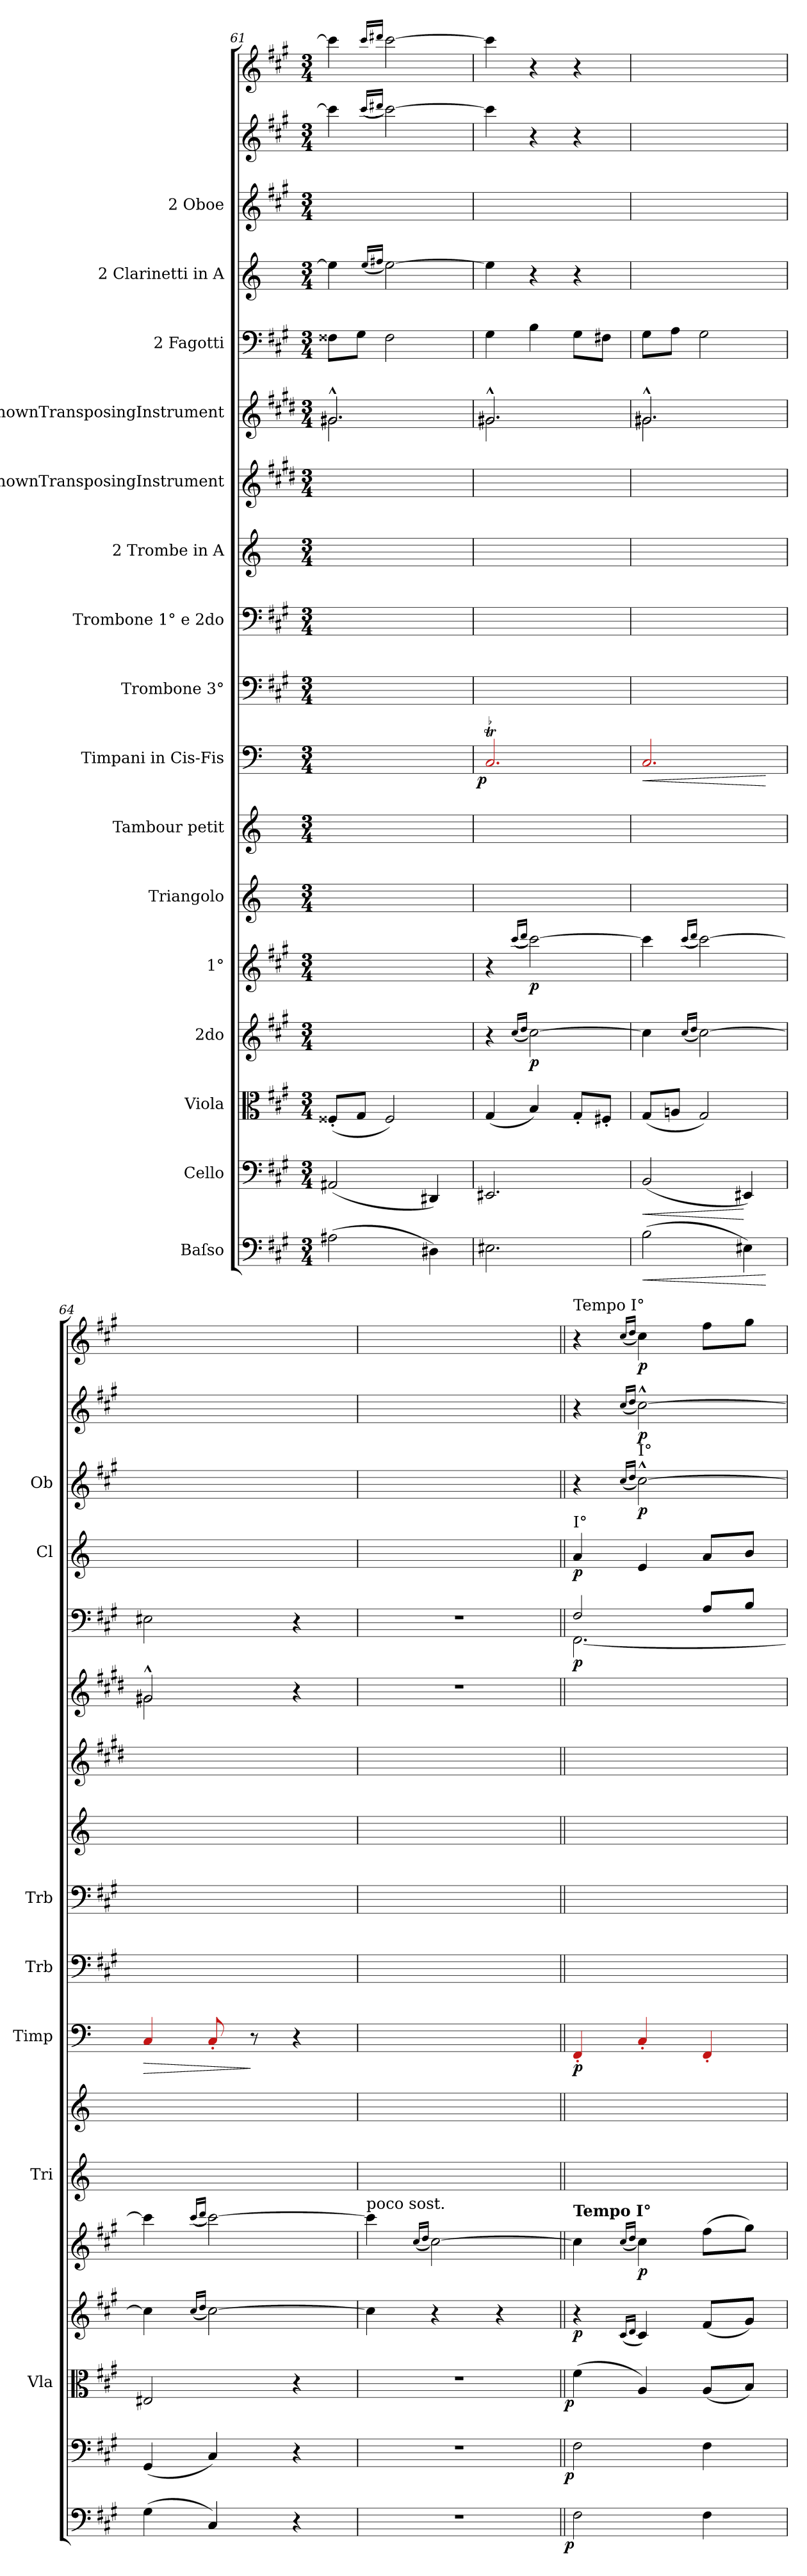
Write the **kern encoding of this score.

**kern	**dynam	**kern	**dynam	**kern	**dynam	**kern	**dynam	**kern	**dynam	**kern	**kern	**kern	**dynam	**kern	**kern	**kern	**kern	**kern	**kern	**dynam	**kern	**dynam	**kern	**dynam	**kern	**dynam	**kern	**dynam
*part18	*part18	*part17	*part17	*part16	*part16	*part15	*part15	*part14	*part14	*part13	*part12	*part11	*part11	*part10	*part9	*part8	*part7	*part6	*part5	*part5	*part4	*part4	*part3	*part3	*part2	*part2	*part1	*part1
*staff18	*staff18	*staff17	*staff17	*staff16	*staff16	*staff15	*staff15	*staff14	*staff14	*staff13	*staff12	*staff11	*staff11	*staff10	*staff9	*staff8	*staff7	*staff6	*staff5	*staff5	*staff4	*staff4	*staff3	*staff3	*staff2	*staff2	*staff1	*staff1
*I"Baſso	*	*I"Cello	*	*I"Viola	*	*I"2do	*	*I"1°	*	*I"Triangolo	*I"Tambour petit	*I"Timpani in Cis-Fis	*	*I"Trombone 3°	*I"Trombone 1° e 2do	*I"2 Trombe in A	*I"UnknownTransposingInstrument	*I"UnknownTransposingInstrument	*I"2 Fagotti	*	*I"2 Clarinetti in A	*	*I"2 Oboe	*	*	*	*	*
*	*	*	*	*I'Vla	*	*	*	*	*	*I'Tri	*	*I'Timp	*	*I'Trb	*I'Trb	*	*	*	*	*	*I'Cl	*	*I'Ob	*	*	*	*	*
*clefF4	*	*clefF4	*	*clefC3	*	*clefG2	*	*clefG2	*	*clefG2	*clefG2	*clefF4	*	*clefF4	*clefF4	*clefG2	*clefG2	*clefG2	*clefF4	*	*clefG2	*	*clefG2	*	*clefG2	*	*clefG2	*
*	*	*	*	*	*	*	*	*	*	*	*	*	*	*	*	*ITrd2c3	*ITrd4c7	*ITrd4c7	*	*	*ITrd2c3	*	*	*	*	*	*	*
*k[f#c#g#]	*	*k[f#c#g#]	*	*k[f#c#g#]	*	*k[f#c#g#]	*	*k[f#c#g#]	*	*k[]	*k[]	*k[]	*	*k[f#c#g#]	*k[f#c#g#]	*k[f#c#g#]	*k[f#c#g#]	*k[f#c#g#]	*k[f#c#g#]	*	*k[f#c#g#]	*	*k[f#c#g#]	*	*k[f#c#g#]	*	*k[f#c#g#]	*
*M3/4	*	*M3/4	*	*M3/4	*	*M3/4	*	*M3/4	*	*M3/4	*M3/4	*M3/4	*	*M3/4	*M3/4	*M3/4	*M3/4	*M3/4	*M3/4	*	*M3/4	*	*M3/4	*	*M3/4	*	*M3/4	*
=61	=61	=61	=61	=61	=61	=61	=61	=61	=61	=61	=61	=61	=61	=61	=61	=61	=61	=61	=61	=61	=61	=61	=61	=61	=61	=61	=61	=61
*	*	*	*	*	*	*	*	*	*	*	*	*	*	*	*	*	*	*^	*	*	*	*	*	*	*	*	*	*
(2A#X\	.	(2AA#X/	.	(8F##X'/L	.	2.ryy	.	2.ryy	.	2.ryy	2.ryy	2.ryy	.	2.ryy	2.ryy	2.ryy	2.ryy	2.c#X^^/	2.c#X\	8F##X\L	.	4cc#\]	.	2.ryy	.	4ccc#\]	.	4ccc#\]	.
.	.	.	.	8G#/J	.	.	.	.	.	.	.	.	.	.	.	.	.	.	.	8G#\J	.	.	.	.	.	.	.	.	.
.	.	.	.	.	.	.	.	.	.	.	.	.	.	.	.	.	.	.	.	.	.	(16qqcc#/LL	.	.	.	(16qqccc#/LL	.	16qqccc#/LL	.
.	.	.	.	.	.	.	.	.	.	.	.	.	.	.	.	.	.	.	.	.	.	16qqdd#X/JJ	.	.	.	16qqddd#X/JJ	.	16qqddd#X/JJ	.
.	.	.	.	2F##/)	.	.	.	.	.	.	.	.	.	.	.	.	.	.	.	2F##\	.	[2cc#\)	.	.	.	[2ccc#\)	.	[2ccc#\	.
4D#X\)	.	4DD#X/)	.	.	.	.	.	.	.	.	.	.	.	.	.	.	.	.	.	.	.	.	.	.	.	.	.	.	.
=62	=62	=62	=62	=62	=62	=62	=62	=62	=62	=62	=62	=62	=62	=62	=62	=62	=62	=62	=62	=62	=62	=62	=62	=62	=62	=62	=62	=62	=62
!	!	!	!	!	!	!	!	!	!	!	!	!	!LO:DY:rj	!	!	!	!	!	!	!	!	!	!	!	!	!	!	!	!
2.E#X\	.	2.EE#X/	.	(4G#/	.	4r	.	4r	.	2.ryy	2.ryy	2.Rat/	p	2.ryy	2.ryy	2.ryy	2.ryy	2.c#X^^/	2.c#X\	4G#\	.	4cc#\]	.	2.ryy	.	4ccc#\]	.	4ccc#\]	.
.	.	.	.	.	.	(16qqcc#/LL	.	(16qqccc#/LL	.	.	.	.	.	.	.	.	.	.	.	.	.	.	.	.	.	.	.	.	.
.	.	.	.	.	.	16qqdd/JJ	.	16qqddd/JJ	.	.	.	.	.	.	.	.	.	.	.	.	.	.	.	.	.	.	.	.	.
.	.	.	.	4B/)	.	[2cc#\)	p	[2ccc#\)	p	.	.	.	.	.	.	.	.	.	.	4B\	.	4r	.	.	.	4r	.	4r	.
.	.	.	.	8G#'/L	.	.	.	.	.	.	.	.	.	.	.	.	.	.	.	8G#\L	.	4r	.	.	.	4r	.	4r	.
.	.	.	.	8F#X'/J	.	.	.	.	.	.	.	.	.	.	.	.	.	.	.	8F#X\J	.	.	.	.	.	.	.	.	.
=63	=63	=63	=63	=63	=63	=63	=63	=63	=63	=63	=63	=63	=63	=63	=63	=63	=63	=63	=63	=63	=63	=63	=63	=63	=63	=63	=63	=63	=63
!	!LO:HP:b	!	!LO:HP:b	!	!	!	!	!	!	!	!	!	!LO:HP:b	!	!	!	!	!	!	!	!	!	!	!	!	!	!	!	!
(2B\	<	(2BB/	<	(8G#/L	.	4cc#\]	.	4ccc#\]	.	2.ryy	2.ryy	2.Ra/	<	2.ryy	2.ryy	2.ryy	2.ryy	2.c#X^^/	2.c#X\	8G#\L	.	2.ryy	.	2.ryy	.	2.ryy	.	2.ryy	.
.	.	.	.	8An/J	.	.	.	.	.	.	.	.	.	.	.	.	.	.	.	8A\J	.	.	.	.	.	.	.	.	.
.	.	.	.	.	.	(16qqcc#/LL	.	(16qqccc#/LL	.	.	.	.	.	.	.	.	.	.	.	.	.	.	.	.	.	.	.	.	.
.	.	.	.	.	.	16qqdd/JJ	.	16qqddd/JJ	.	.	.	.	.	.	.	.	.	.	.	.	.	.	.	.	.	.	.	.	.
.	.	.	.	2G#/)	.	[2cc#\)	.	[2ccc#\)	.	.	.	.	.	.	.	.	.	.	.	2G#\	.	.	.	.	.	.	.	.	.
4E#X\)	.	4EE#X/)	[	.	.	.	.	.	.	.	.	.	.	.	.	.	.	.	.	.	.	.	.	.	.	.	.	.	.
*	*	*	*	*	*	*	*	*	*	*	*	*	*	*	*	*	*	*v	*v	*	*	*	*	*	*	*	*	*	*
.	[	.	.	.	.	.	.	.	.	.	.	.	[	.	.	.	.	.	.	.	.	.	.	.	.	.	.	.
=64	=64	=64	=64	=64	=64	=64	=64	=64	=64	=64	=64	=64	=64	=64	=64	=64	=64	=64	=64	=64	=64	=64	=64	=64	=64	=64	=64	=64
!	!	!	!	!	!	!	!	!	!	!	!	!	!LO:HP:b	!	!	!	!	!	!	!	!	!	!	!	!	!	!	!
*	*	*	*	*	*	*	*	*	*	*	*	*	*	*	*	*	*	*^	*	*	*	*	*	*	*	*	*	*
(4G#\	.	(4GG#/	.	2E#X/	.	4cc#\]	.	4ccc#\]	.	2.ryy	2.ryy	4RaTTT/	>	2.ryy	2.ryy	2.ryy	2.ryy	2c#X^^/	2c#X\	2E#X\	.	2.ryy	.	2.ryy	.	2.ryy	.	2.ryy	.
.	.	.	.	.	.	(16qqcc#/LL	.	(16qqccc#/LL	.	.	.	.	.	.	.	.	.	.	.	.	.	.	.	.	.	.	.	.	.
.	.	.	.	.	.	16qqdd/JJ	.	16qqddd/JJ	.	.	.	.	.	.	.	.	.	.	.	.	.	.	.	.	.	.	.	.	.
4C#/)	.	4C#/)	.	.	.	[2cc#\)	.	[2ccc#\)	.	.	.	8Ra'/	.	.	.	.	.	.	.	.	.	.	.	.	.	.	.	.	.
.	.	.	.	.	.	.	.	.	.	.	.	8r	]	.	.	.	.	.	.	.	.	.	.	.	.	.	.	.	.
4r	.	4r	.	4r	.	.	.	.	.	.	.	4r	.	.	.	.	.	4r	4ryy	4r	.	.	.	.	.	.	.	.	.
=65	=65	=65	=65	=65	=65	=65	=65	=65	=65	=65	=65	=65	=65	=65	=65	=65	=65	=65	=65	=65	=65	=65	=65	=65	=65	=65	=65	=65	=65
!	!	!	!	!	!	!	!	!LO:TX:a:t=poco sost.	!	!	!	!	!	!	!	!	!	!	!	!	!	!	!	!	!	!	!	!	!
*	*	*	*	*	*	*	*	*	*	*	*	*	*	*	*	*	*	*v	*v	*	*	*	*	*	*	*	*	*	*
2.r	.	2.r	.	2.r	.	4cc#\]	.	4ccc#\]	.	2.ryy	2.ryy	2.ryy	.	2.ryy	2.ryy	2.ryy	2.ryy	2.r	2.r	.	2.ryy	.	2.ryy	.	2.ryy	.	2.ryy	.
.	.	.	.	.	.	.	.	(16qqcc#/LL	.	.	.	.	.	.	.	.	.	.	.	.	.	.	.	.	.	.	.	.
.	.	.	.	.	.	.	.	16qqdd/JJ	.	.	.	.	.	.	.	.	.	.	.	.	.	.	.	.	.	.	.	.
.	.	.	.	.	.	4r	.	[2cc#\)	.	.	.	.	.	.	.	.	.	.	.	.	.	.	.	.	.	.	.	.
.	.	.	.	.	.	4r	.	.	.	.	.	.	.	.	.	.	.	.	.	.	.	.	.	.	.	.	.	.
=66||	=66||	=66||	=66||	=66||	=66||	=66||	=66||	=66||	=66||	=66||	=66||	=66||	=66||	=66||	=66||	=66||	=66||	=66||	=66||	=66||	=66||	=66||	=66||	=66||	=66||	=66||	=66||	=66||
*	*	*	*	*	*	*	*	*	*	*	*	*	*	*	*	*	*	*	*^	*	*	*	*	*	*	*	*	*
!	!	!	!	!	!	!	!	!	!	!	!	!	!	!	!	!	!	!	!	!	!	!	!	!	!	!	!	!LO:TX:a:t=Tempo I°	!
!	!	!	!	!	!	!	!	!	!	!	!	!	!	!	!	!	!	!	!	!	!	!LO:TX:a:t=I°	!	!	!	!	!	!	!
!	!	!	!	!	!	!	!	!LO:TX:a:B:t=Tempo I°	!	!	!	!	!	!	!	!	!	!	!	!	!	!	!	!	!	!	!	!	!
!	!LO:DY:rj	!	!LO:DY:rj	!	!LO:DY:rj	!	!	!	!	!	!	!	!	!	!	!	!	!	!	!	!	!	!	!	!	!	!	!	!
2F#\	p	2F#\	p	(4f#\	p	4r	p	4cc#\]	.	2.ryy	2.ryy	4Rd'/	p	2.ryy	2.ryy	2.ryy	2.ryy	2.ryy	2F#/	[2.FF#\	p	4f#/	p	4r	.	4r	.	4r	.
.	.	.	.	.	.	(16qqc#/LL	.	(16qqcc#/LL	.	.	.	.	.	.	.	.	.	.	.	.	.	.	.	(16qqcc#/LL	.	(16qqcc#/LL	.	(16qqcc#/LL	.
.	.	.	.	.	.	16qqd/JJ	.	16qqdd/JJ	.	.	.	.	.	.	.	.	.	.	.	.	.	.	.	16qqdd/JJ	.	16qqdd/JJ	.	16qqdd/JJ	.
!	!	!	!	!	!	!	!	!	!	!	!	!	!	!	!	!	!	!	!	!	!	!	!	!LO:TX:a:t=I°	!	!	!	!	!
.	.	.	.	4A/)	.	4c#/)	.	4cc#\)	p	.	.	4Ra'/	.	.	.	.	.	.	.	.	.	4c#/	.	[2cc#^^\)	p	[2cc#^^\)	p	4cc#\)	p
4F#\	.	4F#\	.	(8A/L	.	(8f#/L	.	(8ff#\L	.	.	.	4Rd'/	.	.	.	.	.	.	8A/L	.	.	8f#/L	.	.	.	.	.	8ff#\L	.
.	.	.	.	8B/J)	.	8g#/J)	.	8gg#\J)	.	.	.	.	.	.	.	.	.	.	8B/J	.	.	8g#/J	.	.	.	.	.	8gg#\J	.
*	*	*	*	*	*	*	*	*	*	*	*	*	*	*	*	*	*	*	*v	*v	*	*	*	*	*	*	*	*	*
=	=	=	=	=	=	=	=	=	=	=	=	=	=	=	=	=	=	=	=	=	=	=	=	=	=	=	=	=
*-	*-	*-	*-	*-	*-	*-	*-	*-	*-	*-	*-	*-	*-	*-	*-	*-	*-	*-	*-	*-	*-	*-	*-	*-	*-	*-	*-	*-
